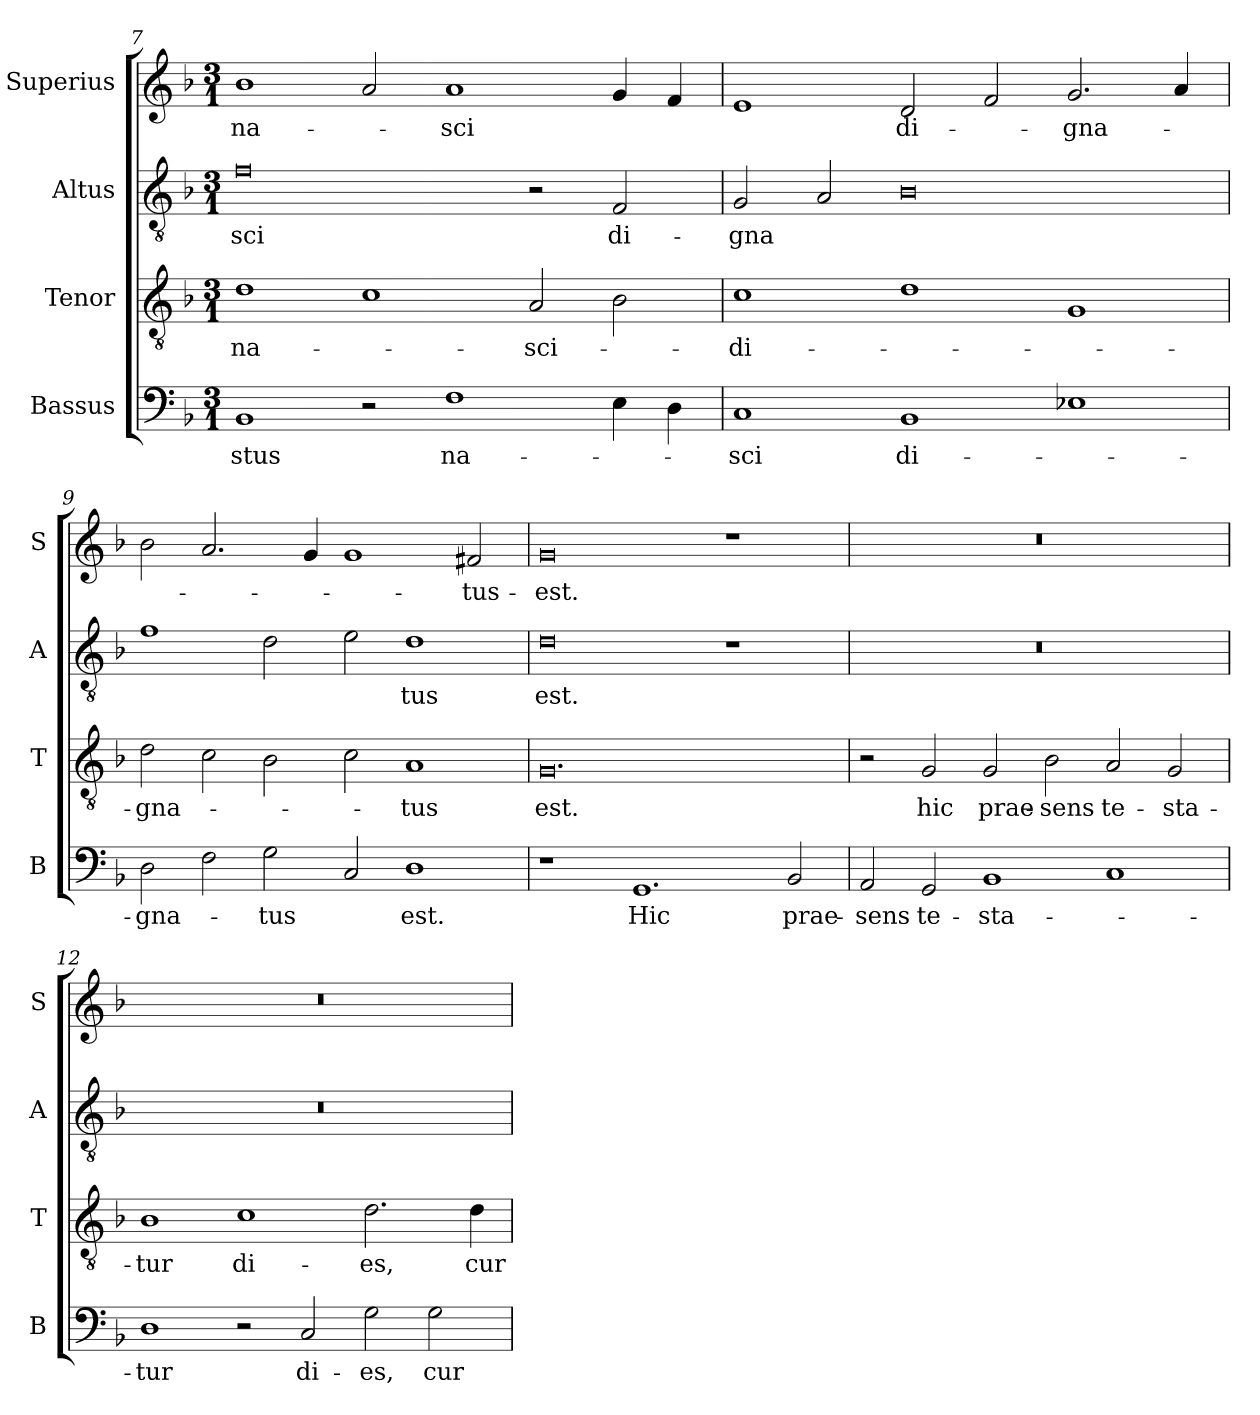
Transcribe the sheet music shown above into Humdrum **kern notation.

**kern	**text	**kern	**text	**kern	**text	**kern	**text
*part4	*part4	*part3	*part3	*part2	*part2	*part1	*part1
*staff4	*staff4	*staff3	*staff3	*staff2	*staff2	*staff1	*staff1
*I"Bassus	*	*I"Tenor	*	*I"Altus	*	*I"Superius	*
*I'B	*	*I'T	*	*I'A	*	*I'S	*
*clefF4	*	*clefGv2	*	*clefGv2	*	*clefG2	*
*k[b-]	*	*k[b-]	*	*k[b-]	*	*k[b-]	*
*M3/1	*	*M3/1	*	*M3/1	*	*M3/1	*
=7	=7	=7	=7	=7	=7	=7	=7
1BB-	-stus	1d	na-	0f	-sci	1b-	na-
2r	.	1c	.	.	.	2a	.
1F	na-	.	.	.	.	1a	-sci
.	.	2A	-sci-	2r	.	.	.
4E	.	2B-	.	2F	di-	4g	.
4D	.	.	.	.	.	4f	.
=8	=8	=8	=8	=8	=8	=8	=8
1C	-sci	1c	-di-	2G	-gna	1e	.
.	.	.	.	2A	.	.	.
1BB-	di-	1d	.	0B-	.	2d	di-
.	.	.	.	.	.	2f	.
1E-X	.	1G	.	.	.	2.g	-gna-
.	.	.	.	.	.	4a	.
=9	=9	=9	=9	=9	=9	=9	=9
2D	-gna-	2d	-gna-	1f	.	2b-	.
2F	.	2c	.	.	.	2.a	.
2G	-tus	2B-	.	2d	.	.	.
.	.	.	.	.	.	4g	.
2C	.	2c	.	2e	.	1g	.
1D	est.	1A	-tus	1d	tus	.	.
.	.	.	.	.	.	2f#X	-tus-
=10	=10	=10	=10	=10	=10	=10	=10
1r	.	0.G	est.	0d	est.	0g	-est.
1.GG	Hic	.	.	.	.	.	.
.	.	.	.	1r	.	1r	.
2BB-	prae-	.	.	.	.	.	.
=11	=11	=11	=11	=11	=11	=11	=11
2AA	-sens	2r	.	0.r	.	0.r	.
2GG	te-	2G	hic	.	.	.	.
1BB-	-sta-	2G	prae-	.	.	.	.
.	.	2B-	-sens	.	.	.	.
1C	.	2A	te-	.	.	.	.
.	.	2G	-sta-	.	.	.	.
=12	=12	=12	=12	=12	=12	=12	=12
1D	-tur	1B-	-tur	0.r	.	0.r	.
2r	.	1c	di-	.	.	.	.
2C	di-	.	.	.	.	.	.
2G	-es,	2.d	-es,	.	.	.	.
2G	cur-	.	.	.	.	.	.
.	.	4d	cur-	.	.	.	.
=	=	=	=	=	=	=	=
*-	*-	*-	*-	*-	*-	*-	*-
